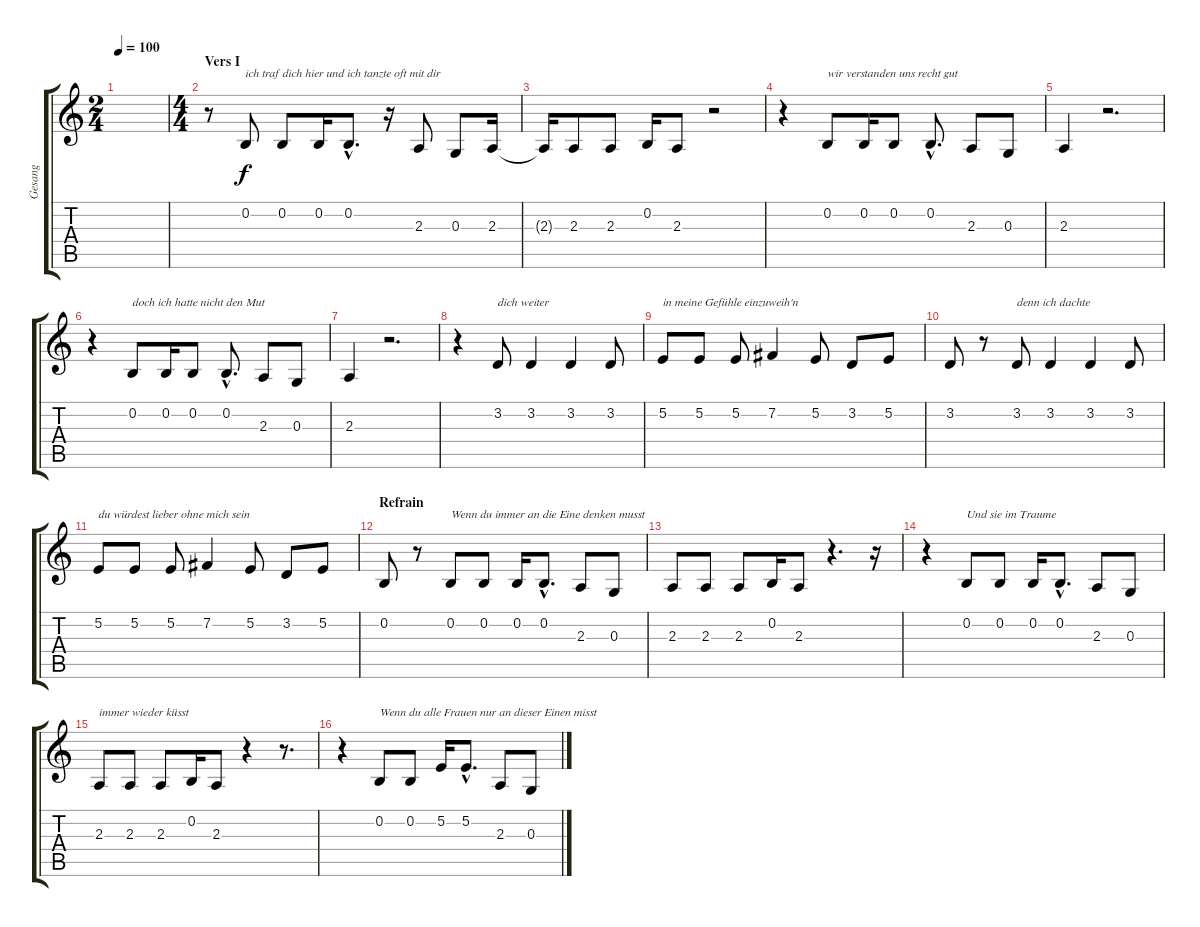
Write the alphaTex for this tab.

\track ("Gesang" "Gesang") {instrument tenorsax}
\staff {score tabs}
\tuning (E4 B3 G3 D3 A2 E2) {hide}
\ts (2 4)
\tempo 100
\clef g2
\ks c
|
\ts (4 4)
\section ("" "Vers I")
r.8 0.2.8{txt "ich traf dich hier und ich tanzte oft mit dir"} 0.2.8 0.2.16 0.2{hac}.8{d} r.16 2.3.8 0.3.8 2.3.16 |
2.3{t}.16 2.3.8 2.3.8 0.2.16 2.3.8 r.2 |
r.4 0.2.8{txt "wir verstanden uns recht gut"} 0.2.16 0.2.8 0.2{hac}.8{d} 2.3.8 0.3.8 |
2.3.4 r.2{d} |
r.4 0.2.8{txt "doch ich hatte nicht den Mut"} 0.2.16 0.2.8 0.2{hac}.8{d} 2.3.8 0.3.8 |
2.3.4 r.2{d} |
r.4 3.2.8{txt "dich weiter"} 3.2.4 3.2.4 3.2.8 |
5.2.8{txt "in meine Gefühle einzuweih'n"} 5.2.8 5.2.8 7.2.4 5.2.8 3.2.8 5.2.8 |
3.2.8 r.8 3.2.8{txt "denn ich dachte"} 3.2.4 3.2.4 3.2.8 |
5.2.8{txt "du würdest lieber ohne mich sein"} 5.2.8 5.2.8 7.2.4 5.2.8 3.2.8 5.2.8 |
\section ("" "Refrain")
0.2.8 r.8 0.2.8{txt "Wenn du immer an die Eine denken musst"} 0.2.8 0.2.16 0.2{hac}.8{d} 2.3.8 0.3.8 |
2.3.8 2.3.8 2.3.8 0.2.16 2.3.8 r.4{d} r.16 |
r.4 0.2.8{txt "Und sie im Traume"} 0.2.8 0.2.16 0.2{hac}.8{d} 2.3.8 0.3.8 |
2.3.8{txt "immer wieder küsst"} 2.3.8 2.3.8 0.2.16 2.3.8 r.4 r.8{d} |
r.4 0.2.8{txt "Wenn du alle Frauen nur an dieser Einen misst"} 0.2.8 5.2.16 5.2{hac}.8{d} 2.3.8 0.3.8
